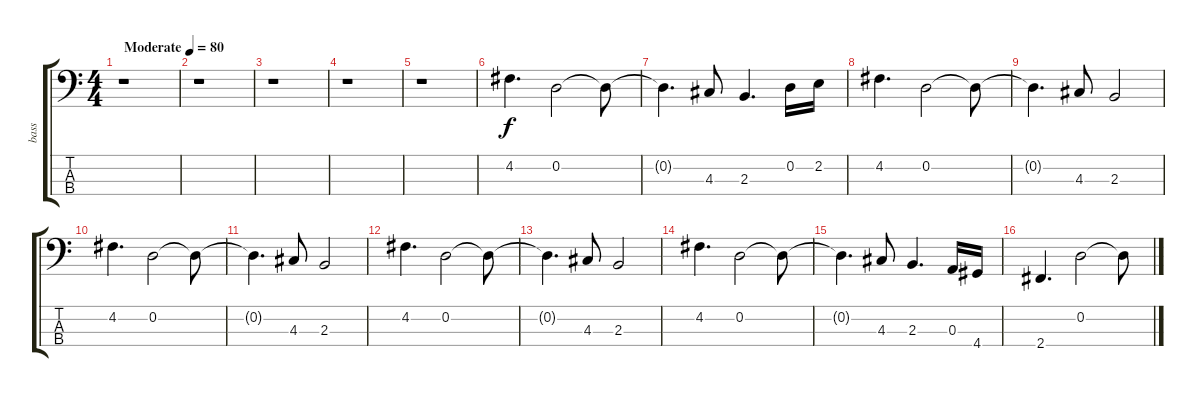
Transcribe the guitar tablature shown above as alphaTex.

\track ("bass" "bass") {instrument electricbassfinger}
\staff {score tabs}
\tuning (G2 D2 A1 E1) {hide}
\ts (4 4)
\tempo (80 "Moderate")
\clef f4
\ks c
r.1{dy f instrument electricbassfinger} |
r.1 |
r.1 |
r.1 |
r.1 |
4.2.4{d} 0.2.2 0.2{t}.8 |
0.2{t}.4{d} 4.3.8 2.3.4{d} 0.2.16 2.2.16 |
4.2.4{d} 0.2.2 0.2{t}.8 |
0.2{t}.4{d} 4.3.8 2.3.2 |
4.2.4{d} 0.2.2 0.2{t}.8 |
0.2{t}.4{d} 4.3.8 2.3.2 |
4.2.4{d} 0.2.2 0.2{t}.8 |
0.2{t}.4{d} 4.3.8 2.3.2 |
4.2.4{d} 0.2.2 0.2{t}.8 |
0.2{t}.4{d} 4.3.8 2.3.4{d} 0.3.16 4.4.16 |
2.4.4{d} 0.2.2 0.2{t}.8
